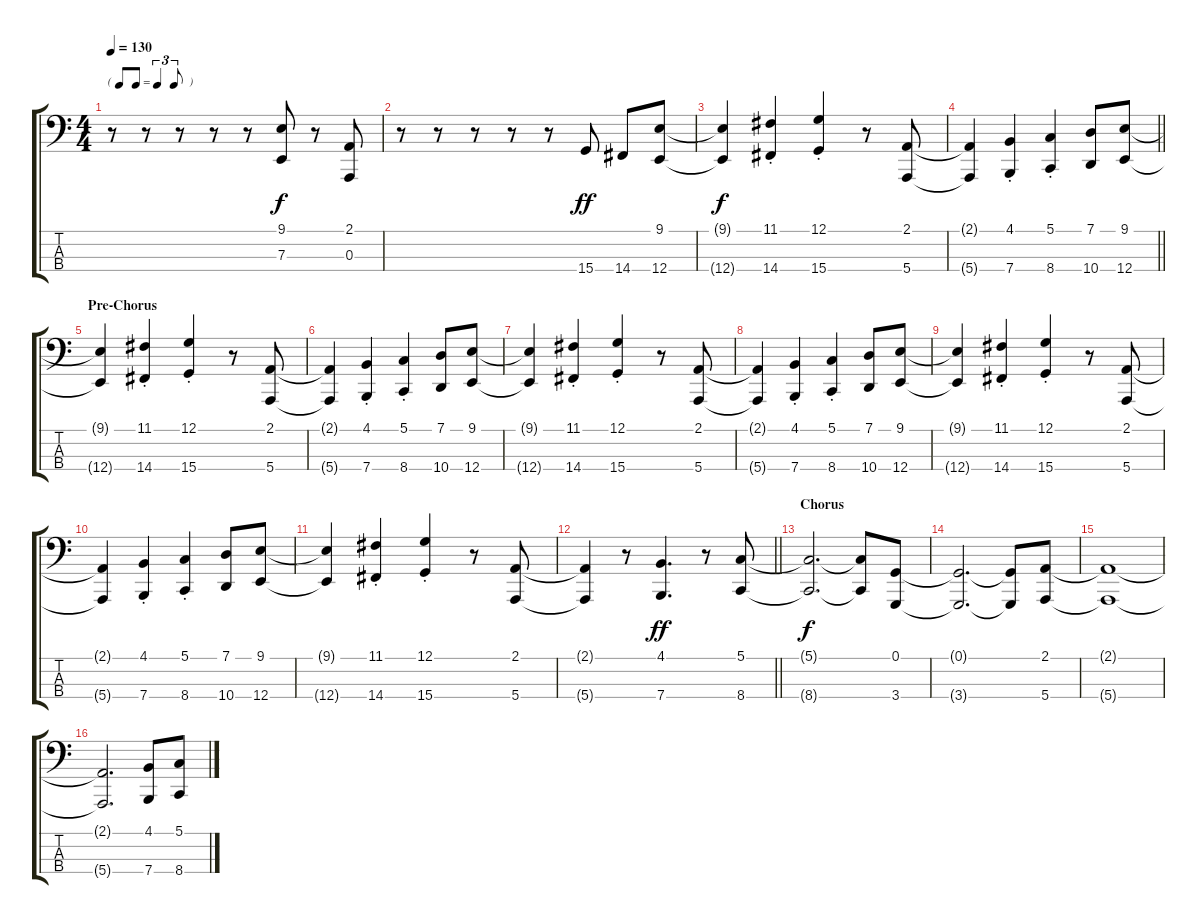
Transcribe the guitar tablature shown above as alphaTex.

\track "" {instrument brightacousticpiano}
\staff {score tabs}
\tuning (G2 D2 A1 E1) {hide}
\ts (4 4)
\tf triplet8th
\tempo 130
\clef f4
\ks c
r.8{dy f} r.8 r.8 r.8 r.8 (9.1 7.3).8 r.8 (2.1 0.3).8 |
r.8 r.8 r.8 r.8 r.8 15.4.8{dy ff} 14.4.8 (9.1 12.4).8 |
(9.1{t} 12.4{t}).4{dy f} (11.1{st} 14.4{st}).4 (12.1{st} 15.4{st}).4 r.8 (2.1 5.4).8 |
\barLineRight lightlight
(2.1{t} 5.4{t}).4 (4.1{st} 7.4{st}).4 (5.1{st} 8.4{st}).4 (7.1 10.4).8 (9.1 12.4).8 |
\section ("" "Pre-Chorus")
(9.1{t} 12.4{t}).4 (11.1{st} 14.4{st}).4 (12.1{st} 15.4{st}).4 r.8 (2.1 5.4).8 |
(2.1{t} 5.4{t}).4 (4.1{st} 7.4{st}).4 (5.1{st} 8.4{st}).4 (7.1 10.4).8 (9.1 12.4).8 |
(9.1{t} 12.4{t}).4 (11.1{st} 14.4{st}).4 (12.1{st} 15.4{st}).4 r.8 (2.1 5.4).8 |
(2.1{t} 5.4{t}).4 (4.1{st} 7.4{st}).4 (5.1{st} 8.4{st}).4 (7.1 10.4).8 (9.1 12.4).8 |
(9.1{t} 12.4{t}).4 (11.1{st} 14.4{st}).4 (12.1{st} 15.4{st}).4 r.8 (2.1 5.4).8 |
(2.1{t} 5.4{t}).4 (4.1{st} 7.4{st}).4 (5.1{st} 8.4{st}).4 (7.1 10.4).8 (9.1 12.4).8 |
(9.1{t} 12.4{t}).4 (11.1{st} 14.4{st}).4 (12.1{st} 15.4{st}).4 r.8 (2.1 5.4).8 |
\barLineRight lightlight
(2.1{t} 5.4{t}).4 r.8 (4.1 7.4).4{d dy ff} r.8 (5.1 8.4).8 |
\section ("" "Chorus")
(5.1{t} 8.4{t}).2{d dy f} (5.1{t} 8.4{t}).8 (0.1 3.4).8 |
(0.1{t} 3.4{t}).2{d} (0.1{t} 3.4{t}).8 (2.1 5.4).8 |
(2.1{t} 5.4{t}).1 |
(2.1{t} 5.4{t}).2{d} (4.1 7.4).8 (5.1 8.4).8
